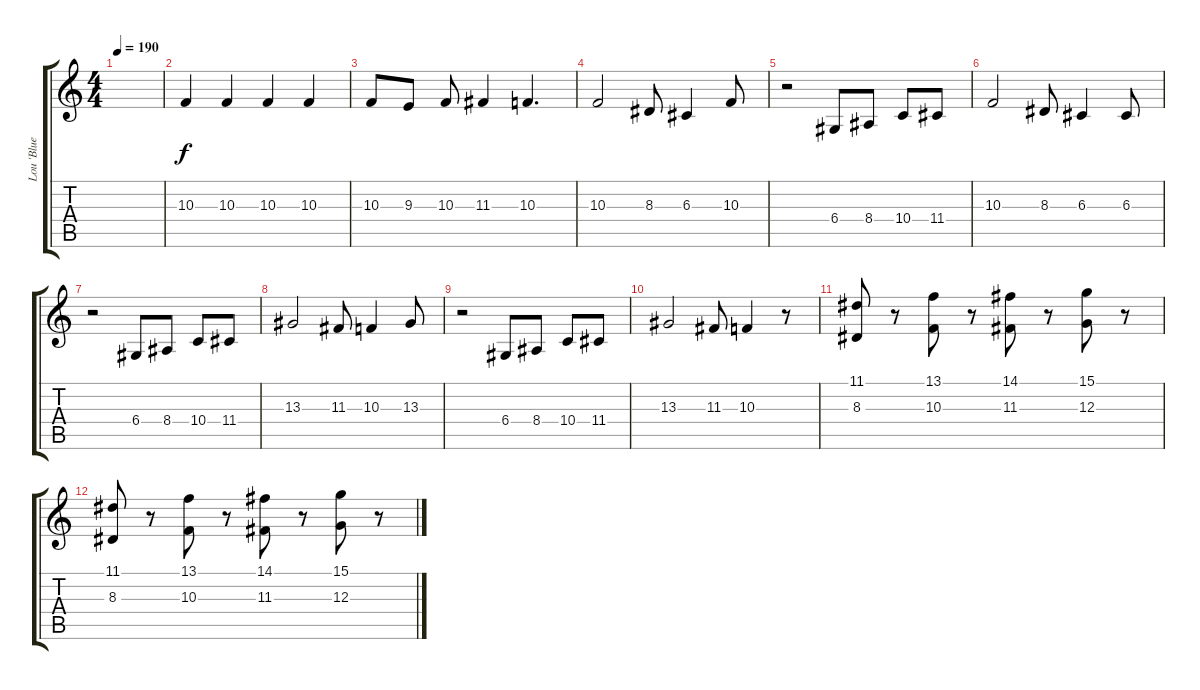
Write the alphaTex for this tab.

\track ("Lou 'Blue Lou' Marini" "Lou 'Blue ") {instrument tenorsax}
\staff {score tabs}
\tuning (E4 B3 G3 D3 A2 E2) {hide}
\ts (4 4)
\tempo 190
\clef g2
\ks c
|
10.3.4 10.3.4 10.3.4 10.3.4 |
10.3.8 9.3.8 10.3.8 11.3.4 10.3.4{d} |
10.3.2 8.3.8 6.3.4 10.3.8 |
r.2 6.4.8 8.4.8 10.4.8 11.4.8 |
10.3.2 8.3.8 6.3.4 6.3.8 |
r.2 6.4.8 8.4.8 10.4.8 11.4.8 |
13.3.2 11.3.8 10.3.4 13.3.8 |
r.2 6.4.8 8.4.8 10.4.8 11.4.8 |
13.3.2 11.3.8 10.3.4 r.8 |
(11.1 8.3).8 r.8 (13.1 10.3).8 r.8 (14.1 11.3).8 r.8 (15.1 12.3).8 r.8 |
(11.1 8.3).8 r.8 (13.1 10.3).8 r.8 (14.1 11.3).8 r.8 (15.1 12.3).8 r.8
